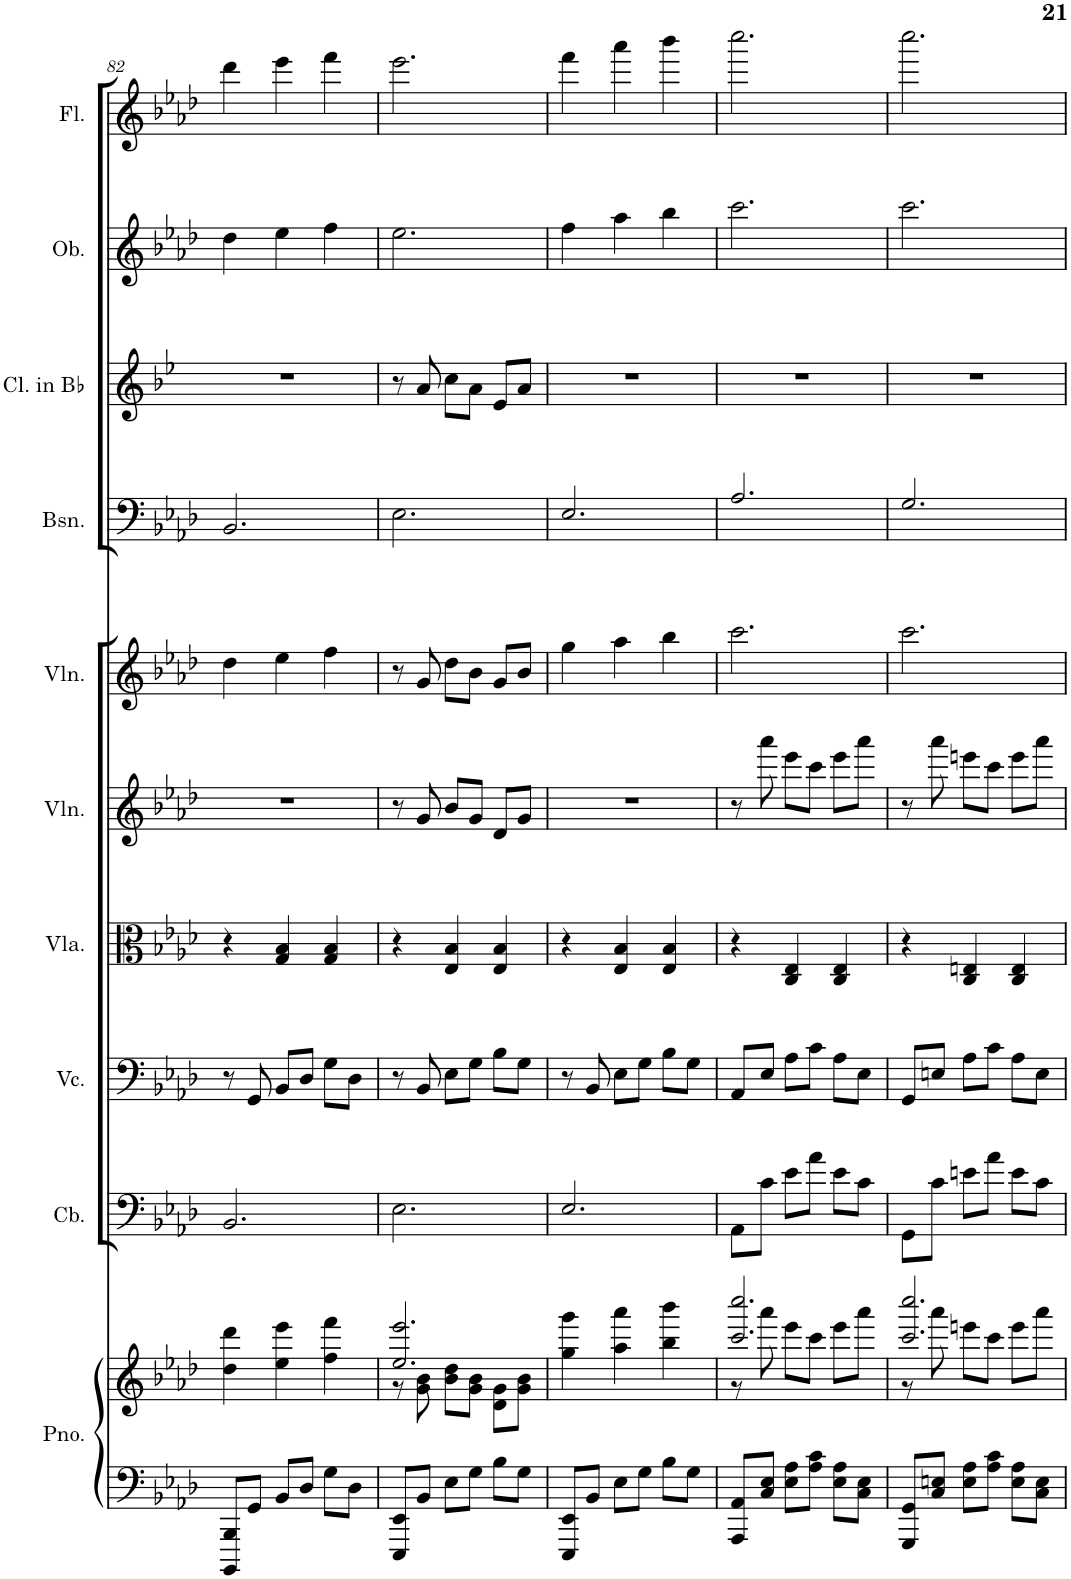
**kern	**kern	**kern	**kern	**kern	**kern	**kern	**kern	**kern	**kern	**kern
*part10	*part10	*part9	*part8	*part7	*part6	*part5	*part4	*part3	*part2	*part1
*staff11	*staff10	*staff9	*staff8	*staff7	*staff6	*staff5	*staff4	*staff3	*staff2	*staff1
*I"Piano	*	*I"Contrabbasso	*I"Violoncello	*I"Viola	*I"Violino II	*I"Violino I	*I"Fagotto	*I"Clarinetto	*I"Oboe	*I"Flauto
*I'Pno.	*	*I'Cb.	*I'Vc.	*I'Vla.	*I'Vln.	*I'Vln.	*	*	*I'Ob.	*I'Fl.
!!LO:PB:g=z
*clefF4	*clefG2	*clefF4	*clefF4	*clefC3	*clefG2	*clefG2	*clefF4	*clefG2	*clefG2	*clefG2
*	*	*Trd7c12	*	*	*	*	*	*Trd1c2	*	*
*k[b-e-a-d-]	*k[b-e-a-d-]	*k[b-e-a-d-]	*k[b-e-a-d-]	*k[b-e-a-d-]	*k[b-e-a-d-]	*k[b-e-a-d-]	*k[b-e-a-d-]	*k[b-e-]	*k[b-e-a-d-]	*k[b-e-a-d-]
*M3/4	*M3/4	*M3/4	*M3/4	*M3/4	*M3/4	*M3/4	*M3/4	*M3/4	*M3/4	*M3/4
=82	=82	=82	=82	=82	=82	=82	=82	=82	=82	=82
8BBBB-/^ 8BBB-/^L	4dd-\^ 4ddd-\^	2.BB-/	8r	4r	2.r	4dd-\	2.BB-/	2.r	4dd-\	4ddd-\
8GG/J	.	.	8GG/	.	.	.	.	.	.	.
8BB-/L	4ee-\^ 4eee-\^	.	8BB-/L	4G/' 4B-/'	.	4ee-\	.	.	4ee-\	4eee-\
8D-/J	.	.	8D-/J	.	.	.	.	.	.	.
8G\L	4ff\^ 4fff\^	.	8G\L	4G/' 4B-/'	.	4ff\	.	.	4ff\	4fff\
8D-\J	.	.	8D-\J	.	.	.	.	.	.	.
=83	=83	=83	=83	=83	=83	=83	=83	=83	=83	=83
*	*^	*	*	*	*	*	*	*	*	*
8EEE-/^ 8EE-/^L	2.ee-/^ 2.eee-/^	8r	2.E-\	8r	4r	8r	8r	2.E-\	8r	2.ee-\	2.eee-\
8BB-/J	.	8g\ 8b-\	.	8BB-/	.	8g/	8g/	.	8a/	.	.
8E-\L	.	8b-\ 8dd-\L	.	8E-\L	4E-/' 4B-/'	8b-/L	8dd-\L	.	8cc\L	.	.
8G\J	.	8g\ 8b-\J	.	8G\J	.	8g/J	8b-\J	.	8a\J	.	.
8B-\L	.	8d-\ 8g\L	.	8B-\L	4E-/' 4B-/'	8d-/L	8g/L	.	8e-/L	.	.
8G\J	.	8g\ 8b-\J	.	8G\J	.	8g/J	8b-/J	.	8a/J	.	.
*	*v	*v	*	*	*	*	*	*	*	*	*
=84	=84	=84	=84	=84	=84	=84	=84	=84	=84	=84
8EEE-/^ 8EE-/^L	4gg\^ 4ggg\^	2.E-/	8r	4r	2.r	4gg\	2.E-/	2.r	4ff\	4fff\
8BB-/J	.	.	8BB-/	.	.	.	.	.	.	.
8E-\L	4aa-\^ 4aaa-\^	.	8E-\L	4E-/' 4B-/'	.	4aa-\	.	.	4aa-\	4aaa-\
8G\J	.	.	8G\J	.	.	.	.	.	.	.
8B-\L	4bb-\^ 4bbb-\^	.	8B-\L	4E-/' 4B-/'	.	4bb-\	.	.	4bb-\	4bbb-\
8G\J	.	.	8G\J	.	.	.	.	.	.	.
=85	=85	=85	=85	=85	=85	=85	=85	=85	=85	=85
*	*^	*	*	*	*	*	*	*	*	*
8AAA-/^ 8AA-/^L	2.ccc/^ 2.cccc/^	8r	8AA-\L	8AA-/L	4r	8r	2.ccc\	2.A-/	2.r	2.ccc\	2.cccc\
8C/ 8E-/J	.	8aaa-\	8c\J	8E-/J	.	8aaa-\	.	.	.	.	.
8E-\ 8A-\L	.	8eee-\L	8e-\L	8A-\L	4C/' 4E-/'	8eee-\L	.	.	.	.	.
8A-\ 8c\J	.	8ccc\J	8a-\J	8c\J	.	8ccc\J	.	.	.	.	.
8E-\ 8A-\L	.	8eee-\L	8e-\L	8A-\L	4C/' 4E-/'	8eee-\L	.	.	.	.	.
8C\ 8E-\J	.	8aaa-\J	8c\J	8E-\J	.	8aaa-\J	.	.	.	.	.
=86	=86	=86	=86	=86	=86	=86	=86	=86	=86	=86	=86
8GGG/^ 8GG/^L	2.ccc/^ 2.cccc/^	8r	8GG\L	8GG/L	4r	8r	2.ccc\	2.G/	2.r	2.ccc\	2.cccc\
8C/ 8En/J	.	8aaa-\	8c\J	8En/J	.	8aaa-\	.	.	.	.	.
8E\ 8A-\L	.	8eeen\L	8en\L	8A-\L	4C/' 4En/'	8eeen\L	.	.	.	.	.
8A-\ 8c\J	.	8ccc\J	8a-\J	8c\J	.	8ccc\J	.	.	.	.	.
8E\ 8A-\L	.	8eee\L	8e\L	8A-\L	4C/' 4E/'	8eee\L	.	.	.	.	.
8C\ 8E\J	.	8aaa-\J	8c\J	8E\J	.	8aaa-\J	.	.	.	.	.
*	*v	*v	*	*	*	*	*	*	*	*	*
=	=	=	=	=	=	=	=	=	=	=
*-	*-	*-	*-	*-	*-	*-	*-	*-	*-	*-
